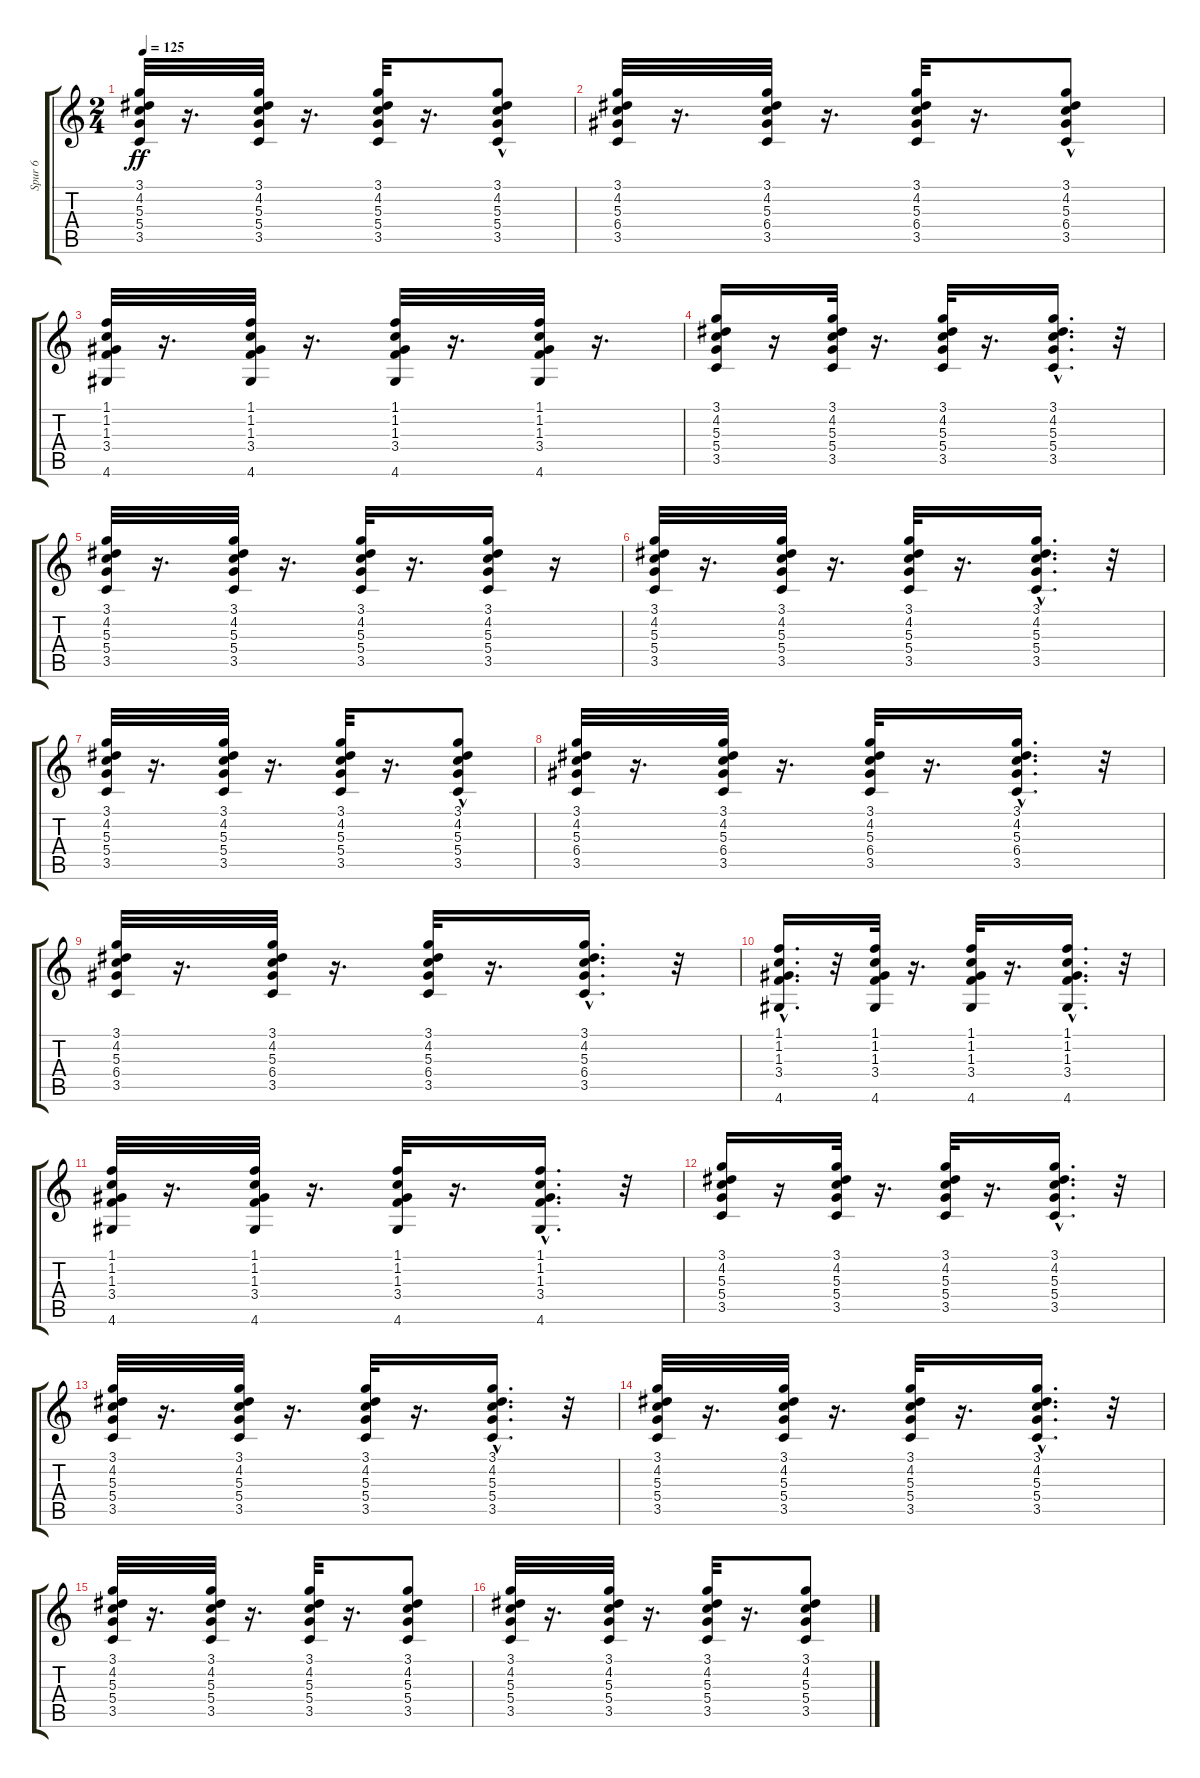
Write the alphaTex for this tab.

\track ("Spur 6" "Spur 6") {instrument acousticguitarsteel}
\staff {score tabs}
\tuning (E4 B3 G3 D3 A2 E2) {hide}
\ts (2 4)
\tempo 125
\clef g2
\ks c
(3.1 4.2 5.3 5.4 3.5).32{dy ff} r.16{d} (3.1 4.2 5.3 5.4 3.5).32 r.16{d} (3.1 4.2 5.3 5.4 3.5).32 r.16{d} (3.1 4.2 5.3 5.4{hac} 3.5).8 |
(3.1 4.2 5.3 6.4 3.5).32 r.16{d} (3.1 4.2 5.3 6.4 3.5).32 r.16{d} (3.1 4.2 5.3 6.4 3.5).32 r.16{d} (3.1{hac} 4.2{hac} 5.3 6.4 3.5{hac}).8 |
(1.1 1.2 1.3 3.4 4.6).32 r.16{d} (1.1 1.2 1.3 3.4 4.6).32 r.16{d} (1.1 1.2 1.3 3.4 4.6).32 r.16{d} (1.1 1.2 1.3 3.4 4.6).32 r.16{d} |
(3.1 4.2 5.3 5.4 3.5).16 r.16 (3.1 4.2 5.3 5.4 3.5).32 r.16{d} (3.1 4.2 5.3 5.4 3.5).32 r.16{d} (3.1{hac} 4.2{hac} 5.3{hac} 5.4{hac} 3.5{hac}).16{d} r.32 |
(3.1 4.2 5.3 5.4 3.5).32 r.16{d} (3.1 4.2 5.3 5.4 3.5).32 r.16{d} (3.1 4.2 5.3 5.4 3.5).32 r.16{d} (3.1 4.2 5.3 5.4 3.5).16 r.16 |
(3.1 4.2 5.3 5.4 3.5).32 r.16{d} (3.1 4.2 5.3 5.4 3.5).32 r.16{d} (3.1 4.2 5.3 5.4 3.5).32 r.16{d} (3.1{hac} 4.2{hac} 5.3{hac} 5.4{hac} 3.5{hac}).16{d} r.32 |
(3.1 4.2 5.3 5.4 3.5).32 r.16{d} (3.1 4.2 5.3 5.4 3.5).32 r.16{d} (3.1 4.2 5.3 5.4 3.5).32 r.16{d} (3.1{hac} 4.2 5.3{hac} 5.4 3.5).8 |
(3.1 4.2 5.3 6.4 3.5).32 r.16{d} (3.1 4.2 5.3 6.4 3.5).32 r.16{d} (3.1 4.2 5.3 6.4 3.5).32 r.16{d} (3.1{hac} 4.2{hac} 5.3{hac} 6.4{hac} 3.5{hac}).16{d} r.32 |
(3.1 4.2 5.3 6.4 3.5).32 r.16{d} (3.1 4.2 5.3 6.4 3.5).32 r.16{d} (3.1 4.2 5.3 6.4 3.5).32 r.16{d} (3.1{hac} 4.2{hac} 5.3{hac} 6.4{hac} 3.5).16{d} r.32 |
(1.1 1.2 1.3 3.4{hac} 4.6{hac}).16{d} r.32 (1.1 1.2 1.3 3.4 4.6).32 r.16{d} (1.1 1.2 1.3 3.4 4.6).32 r.16{d} (1.1{hac} 1.2{hac} 1.3{hac} 3.4{hac} 4.6{hac}).16{d} r.32 |
(1.1 1.2 1.3 3.4 4.6).32 r.16{d} (1.1 1.2 1.3 3.4 4.6).32 r.16{d} (1.1 1.2 1.3 3.4 4.6).32 r.16{d} (1.1 1.2{hac} 1.3 3.4 4.6).16{d} r.32 |
(3.1 4.2 5.3 5.4 3.5).16{volume 7} r.16 (3.1 4.2 5.3 5.4 3.5).32 r.16{d} (3.1 4.2 5.3 5.4 3.5).32 r.16{d} (3.1{hac} 4.2{hac} 5.3{hac} 5.4{hac} 3.5{hac}).16{d} r.32 |
(3.1 4.2 5.3 5.4 3.5).32 r.16{d} (3.1 4.2 5.3 5.4 3.5).32 r.16{d} (3.1 4.2 5.3 5.4 3.5).32 r.16{d} (3.1{hac} 4.2{hac} 5.3{hac} 5.4{hac} 3.5{hac}).16{d} r.32 |
(3.1 4.2 5.3 5.4 3.5).32 r.16{d} (3.1 4.2 5.3 5.4 3.5).32 r.16{d} (3.1 4.2 5.3 5.4 3.5).32 r.16{d} (3.1{hac} 4.2{hac} 5.3{hac} 5.4{hac} 3.5{hac}).16{d} r.32 |
(3.1 4.2 5.3 5.4 3.5).32 r.16{d} (3.1 4.2 5.3 5.4 3.5).32 r.16{d} (3.1 4.2 5.3 5.4 3.5).32 r.16{d} (3.1 4.2 5.3 5.4 3.5).8 |
(3.1 4.2 5.3 5.4 3.5).32{volume 7} r.16{d} (3.1 4.2 5.3 5.4 3.5).32 r.16{d} (3.1 4.2 5.3 5.4 3.5).32 r.16{d} (3.1 4.2 5.3 5.4 3.5).8
